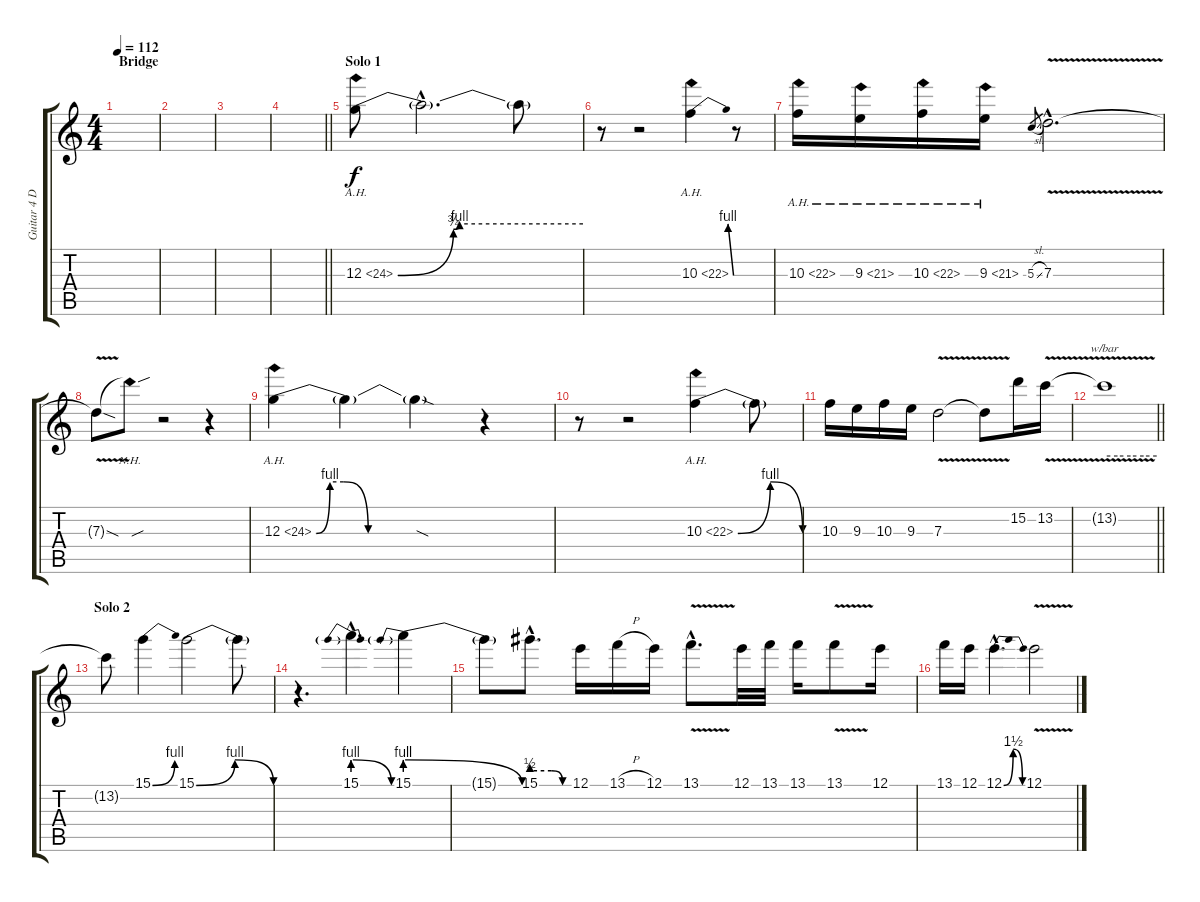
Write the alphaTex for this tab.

\track ("Guitar 4 Delay" "Guitar 4 D") {instrument overdrivenguitar}
\staff {score tabs}
\tuning (E4 B3 G3 D3 A2 E2) {hide}
\ts (4 4)
\section ("" "Bridge")
\tempo 112
\clef g2
\ks c
|
|
|
\barLineRight lightlight
|
\section ("" "Solo 1")
12.3{be (custom 0 0 18 3 20 4 25 4 39 4 60 4) ah 12}.8 12.3{hac t}.2{d} 12.3{t}.8 |
r.8 r.2 10.3{be (bend 0 0 60 4) ah 12}.4 r.8 |
10.3{ah 12}.16 9.3{ah 12}.16 10.3{ah 12}.16 9.3{ah 12}.16 5.3{sl}.8{gr} 7.3{v hac}.2{d} |
7.3{sod t}.8 7.3{nh sou t}.8 r.2 r.4 |
12.3{be (custom 0 0 5 4 10 4 19 0 30 0 60 0) ah 12}.4 12.3{t}.4 12.3{sod t}.4 r.4 |
r.8 r.2 10.3{be (bendrelease 0 0 10 4 45 4 60 0) ah 12}.4 10.3{t}.8 |
10.3.16 9.3.16 10.3.16 9.3.16 7.3{v}.2 7.3{t}.8 15.2.16 13.2{v}.16 |
\barLineRight lightlight
13.2{t}.1{tbe (custom default 0 0 15 0 30 0 45 0 60 0)} |
\section ("" "Solo 2")
13.2{t}.8 15.1{be (bend 0 0 60 4)}.4 15.1{be (bendrelease 0 0 10 4 45 4 60 0)}.2 15.1{t}.8 |
r.4{d} 15.1{be (prebendrelease 0 4 60 0) hac}.4{d} 15.1{be (prebendrelease 0 4 60 0)}.4 |
15.1{t}.8 15.1{be (custom 0 2 32 2 50 0 60 0) hac}.8{d} 12.1.16 13.1{h}.16 12.1.16 13.1{v hac}.8{d} 12.1.32 13.1.32 13.1.16 13.1{v}.8 12.1.16 |
13.1.16 12.1.16 12.1{be (bendrelease 0 0 15 6 45 6 60 0) hac}.4{d} 12.1{v}.2
